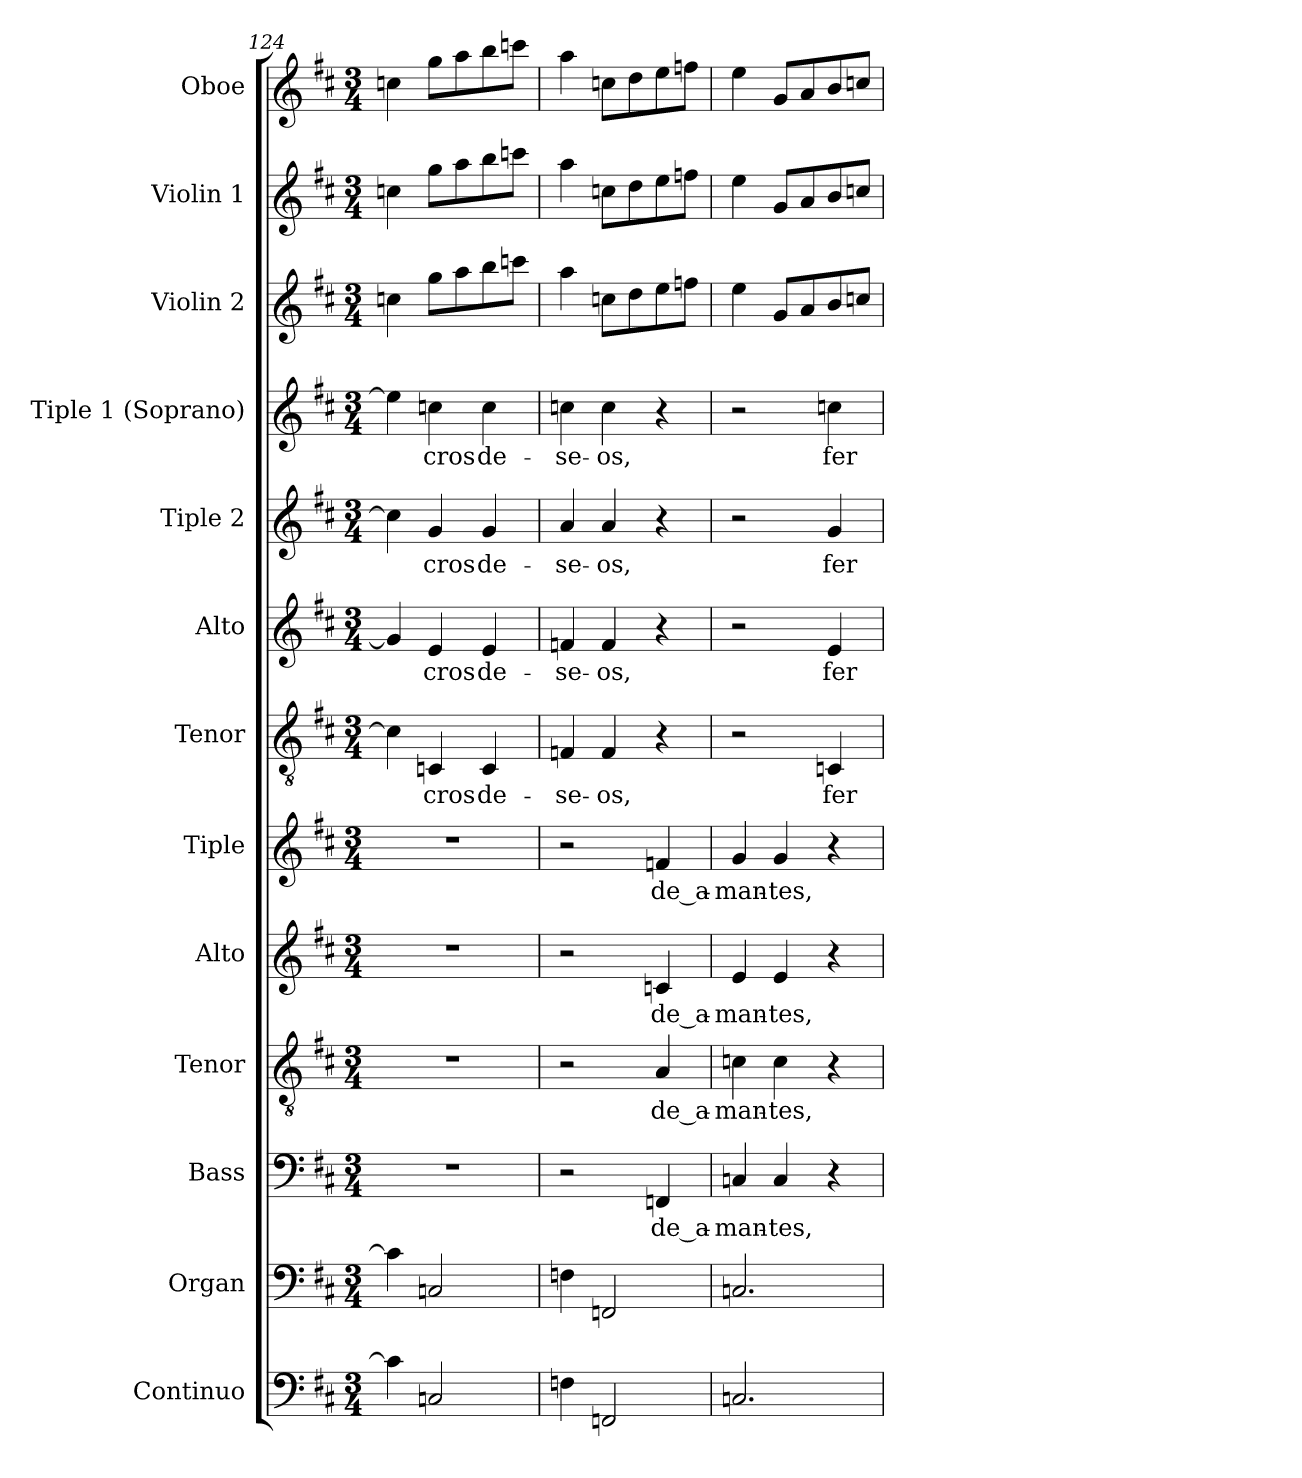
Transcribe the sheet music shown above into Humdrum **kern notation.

**kern	**kern	**kern	**text	**kern	**text	**kern	**text	**kern	**text	**kern	**text	**kern	**text	**kern	**text	**kern	**text	**kern	**kern	**kern
*part13	*part12	*part11	*part11	*part10	*part10	*part9	*part9	*part8	*part8	*part7	*part7	*part6	*part6	*part5	*part5	*part4	*part4	*part3	*part2	*part1
*staff13	*staff12	*staff11	*staff11	*staff10	*staff10	*staff9	*staff9	*staff8	*staff8	*staff7	*staff7	*staff6	*staff6	*staff5	*staff5	*staff4	*staff4	*staff3	*staff2	*staff1
*I"Continuo	*I"Organ	*I"Bass	*	*I"Tenor	*	*I"Alto	*	*I"Tiple	*	*I"Tenor	*	*I"Alto	*	*I"Tiple 2	*	*I"Tiple 1 (Soprano)	*	*I"Violin 2	*I"Violin 1	*I"Oboe
*I'Cont.	*I'Org.	*I'B.	*	*I'T.	*	*I'A.	*	*	*	*I'T.	*	*I'A.	*	*	*	*I'S1.	*	*I'Vln. 2	*I'Vln. 1	*I'Ob.
!!LO:PB:g=z
*clefF4	*clefF4	*clefF4	*	*clefGv2	*	*clefG2	*	*clefG2	*	*clefGv2	*	*clefG2	*	*clefG2	*	*clefG2	*	*clefG2	*clefG2	*clefG2
*	*	*	*	*ITrd7c12	*	*	*	*	*	*ITrd7c12	*	*	*	*	*	*	*	*	*	*
*k[f#c#]	*k[f#c#]	*k[f#c#]	*	*k[f#c#]	*	*k[f#c#]	*	*k[f#c#]	*	*k[f#c#]	*	*k[f#c#]	*	*k[f#c#]	*	*k[f#c#]	*	*k[f#c#]	*k[f#c#]	*k[f#c#]
*D:	*D:	*D:	*	*D:	*	*D:	*	*D:	*	*D:	*	*D:	*	*D:	*	*D:	*	*D:	*D:	*D:
*M3/4	*M3/4	*M3/4	*	*M3/4	*	*M3/4	*	*M3/4	*	*M3/4	*	*M3/4	*	*M3/4	*	*M3/4	*	*M3/4	*M3/4	*M3/4
=124	=124	=124	=124	=124	=124	=124	=124	=124	=124	=124	=124	=124	=124	=124	=124	=124	=124	=124	=124	=124
!	!	!LO:N:vis=1	!	!LO:N:vis=1	!	!LO:N:vis=1	!	!LO:N:vis=1	!	!	!	!	!	!	!	!	!	!	!	!
4ci\]	4ci\]	2.r	.	2.r	.	2.r	.	2.r	.	4Ci\]	.	4gi/]	.	4cci\]	.	4eei\]	.	4ccni\	4ccni\	4ccni\
!	!	!	!	!	!	!	!	!	!	!	!LO:LY:b:color=#000000	!	!	!	!	!	!	!	!	!
!	!	!	!	!	!	!	!	!	!	!	!	!	!LO:LY:b:color=#000000	!	!	!	!	!	!	!
!	!	!	!	!	!	!	!	!	!	!	!	!	!	!	!LO:LY:b:color=#000000	!	!	!	!	!
!	!	!	!	!	!	!	!	!	!	!	!	!	!	!	!	!	!LO:LY:b:color=#000000	!	!	!
2Cni/	2Cni/	.	.	.	.	.	.	.	.	4CCni/	-cros	4ei/	-cros	4gi/	-cros	4ccni\	-cros	8ggi\L	8ggi\L	8ggi\L
.	.	.	.	.	.	.	.	.	.	.	.	.	.	.	.	.	.	8aai\	8aai\	8aai\
!	!	!	!	!	!	!	!	!	!	!	!LO:LY:b:color=#000000	!	!	!	!	!	!	!	!	!
!	!	!	!	!	!	!	!	!	!	!	!	!	!LO:LY:b:color=#000000	!	!	!	!	!	!	!
!	!	!	!	!	!	!	!	!	!	!	!	!	!	!	!LO:LY:b:color=#000000	!	!	!	!	!
!	!	!	!	!	!	!	!	!	!	!	!	!	!	!	!	!	!LO:LY:b:color=#000000	!	!	!
.	.	.	.	.	.	.	.	.	.	4CCi/	de-	4ei/	de-	4gi/	de-	4cci\	de-	8bbi\	8bbi\	8bbi\
.	.	.	.	.	.	.	.	.	.	.	.	.	.	.	.	.	.	8cccni\J	8cccni\J	8cccni\J
=125	=125	=125	=125	=125	=125	=125	=125	=125	=125	=125	=125	=125	=125	=125	=125	=125	=125	=125	=125	=125
!	!	!	!	!	!	!	!	!	!	!	!LO:LY:b:color=#000000	!	!	!	!	!	!	!	!	!
!	!	!	!	!	!	!	!	!	!	!	!	!	!LO:LY:b:color=#000000	!	!	!	!	!	!	!
!	!	!	!	!	!	!	!	!	!	!	!	!	!	!	!LO:LY:b:color=#000000	!	!	!	!	!
!	!	!	!	!	!	!	!	!	!	!	!	!	!	!	!	!	!LO:LY:b:color=#000000	!	!	!
4Fni\	4Fni\	2r	.	2r	.	2r	.	2r	.	4FFni/	-se-	4fni/	-se-	4ai/	-se-	4ccni\	-se-	4aai\	4aai\	4aai\
!	!	!	!	!	!	!	!	!	!	!	!LO:LY:b:color=#000000	!	!	!	!	!	!	!	!	!
!	!	!	!	!	!	!	!	!	!	!	!	!	!LO:LY:b:color=#000000	!	!	!	!	!	!	!
!	!	!	!	!	!	!	!	!	!	!	!	!	!	!	!LO:LY:b:color=#000000	!	!	!	!	!
!	!	!	!	!	!	!	!	!	!	!	!	!	!	!	!	!	!LO:LY:b:color=#000000	!	!	!
2FFni/	2FFni/	.	.	.	.	.	.	.	.	4FFi/	-os,	4fi/	-os,	4ai/	-os,	4cci\	-os,	8ccni\L	8ccni\L	8ccni\L
.	.	.	.	.	.	.	.	.	.	.	.	.	.	.	.	.	.	8ddi\	8ddi\	8ddi\
!	!	!	!LO:LY:b:color=#000000	!	!	!	!	!	!	!	!	!	!	!	!	!	!	!	!	!
!	!	!	!	!	!LO:LY:b:color=#000000	!	!	!	!	!	!	!	!	!	!	!	!	!	!	!
!	!	!	!	!	!	!	!LO:LY:b:color=#000000	!	!	!	!	!	!	!	!	!	!	!	!	!
!	!	!	!	!	!	!	!	!	!LO:LY:b:color=#000000	!	!	!	!	!	!	!	!	!	!	!
.	.	4FFni/	de_a-	4AAi/	de_a-	4cni/	de_a-	4fni/	de_a-	4r	.	4r	.	4r	.	4r	.	8eei\	8eei\	8eei\
.	.	.	.	.	.	.	.	.	.	.	.	.	.	.	.	.	.	8ffni\J	8ffni\J	8ffni\J
=126	=126	=126	=126	=126	=126	=126	=126	=126	=126	=126	=126	=126	=126	=126	=126	=126	=126	=126	=126	=126
!	!	!	!LO:LY:b:color=#000000	!	!	!	!	!	!	!	!	!	!	!	!	!	!	!	!	!
!	!	!	!	!	!LO:LY:b:color=#000000	!	!	!	!	!	!	!	!	!	!	!	!	!	!	!
!	!	!	!	!	!	!	!LO:LY:b:color=#000000	!	!	!	!	!	!	!	!	!	!	!	!	!
!	!	!	!	!	!	!	!	!	!LO:LY:b:color=#000000	!	!	!	!	!	!	!	!	!	!	!
2.Cni/	2.Cni/	4Cni/	-man-	4Cni\	-man-	4ei/	-man-	4gi/	-man-	2r	.	2r	.	2r	.	2r	.	4eei\	4eei\	4eei\
!	!	!	!LO:LY:b:color=#000000	!	!	!	!	!	!	!	!	!	!	!	!	!	!	!	!	!
!	!	!	!	!	!LO:LY:b:color=#000000	!	!	!	!	!	!	!	!	!	!	!	!	!	!	!
!	!	!	!	!	!	!	!LO:LY:b:color=#000000	!	!	!	!	!	!	!	!	!	!	!	!	!
!	!	!	!	!	!	!	!	!	!LO:LY:b:color=#000000	!	!	!	!	!	!	!	!	!	!	!
.	.	4Ci/	-tes,	4Ci\	-tes,	4ei/	-tes,	4gi/	-tes,	.	.	.	.	.	.	.	.	8gi/L	8gi/L	8gi/L
.	.	.	.	.	.	.	.	.	.	.	.	.	.	.	.	.	.	8ai/	8ai/	8ai/
!	!	!	!	!	!	!	!	!	!	!	!LO:LY:b:color=#000000	!	!	!	!	!	!	!	!	!
!	!	!	!	!	!	!	!	!	!	!	!	!	!LO:LY:b:color=#000000	!	!	!	!	!	!	!
!	!	!	!	!	!	!	!	!	!	!	!	!	!	!	!LO:LY:b:color=#000000	!	!	!	!	!
!	!	!	!	!	!	!	!	!	!	!	!	!	!	!	!	!	!LO:LY:b:color=#000000	!	!	!
.	.	4r	.	4r	.	4r	.	4r	.	4CCni/	fer-	4ei/	fer-	4gi/	fer-	4ccni\	fer-	8bi/	8bi/	8bi/
.	.	.	.	.	.	.	.	.	.	.	.	.	.	.	.	.	.	8ccni/J	8ccni/J	8ccni/J
=	=	=	=	=	=	=	=	=	=	=	=	=	=	=	=	=	=	=	=	=
*-	*-	*-	*-	*-	*-	*-	*-	*-	*-	*-	*-	*-	*-	*-	*-	*-	*-	*-	*-	*-
